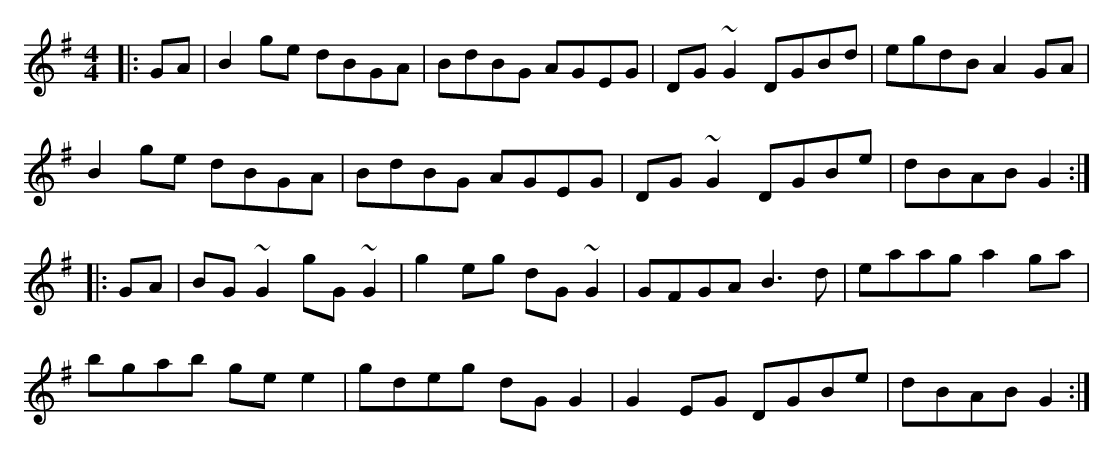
X:1
M:4/4
K:G
|:GA|B2ge dBGA|BdBG AGEG|DG~G2 DGBd|egdB A2GA|
B2ge dBGA|BdBG AGEG|DG~G2 DGBe|dBAB G2:|
|:GA|BG~G2 gG~G2|g2 eg dG~G2|GFGA B3d|eaag a2ga|
bgab ge e2 |gdeg dG G2 | G2EG DGBe |dBAB G2:|
